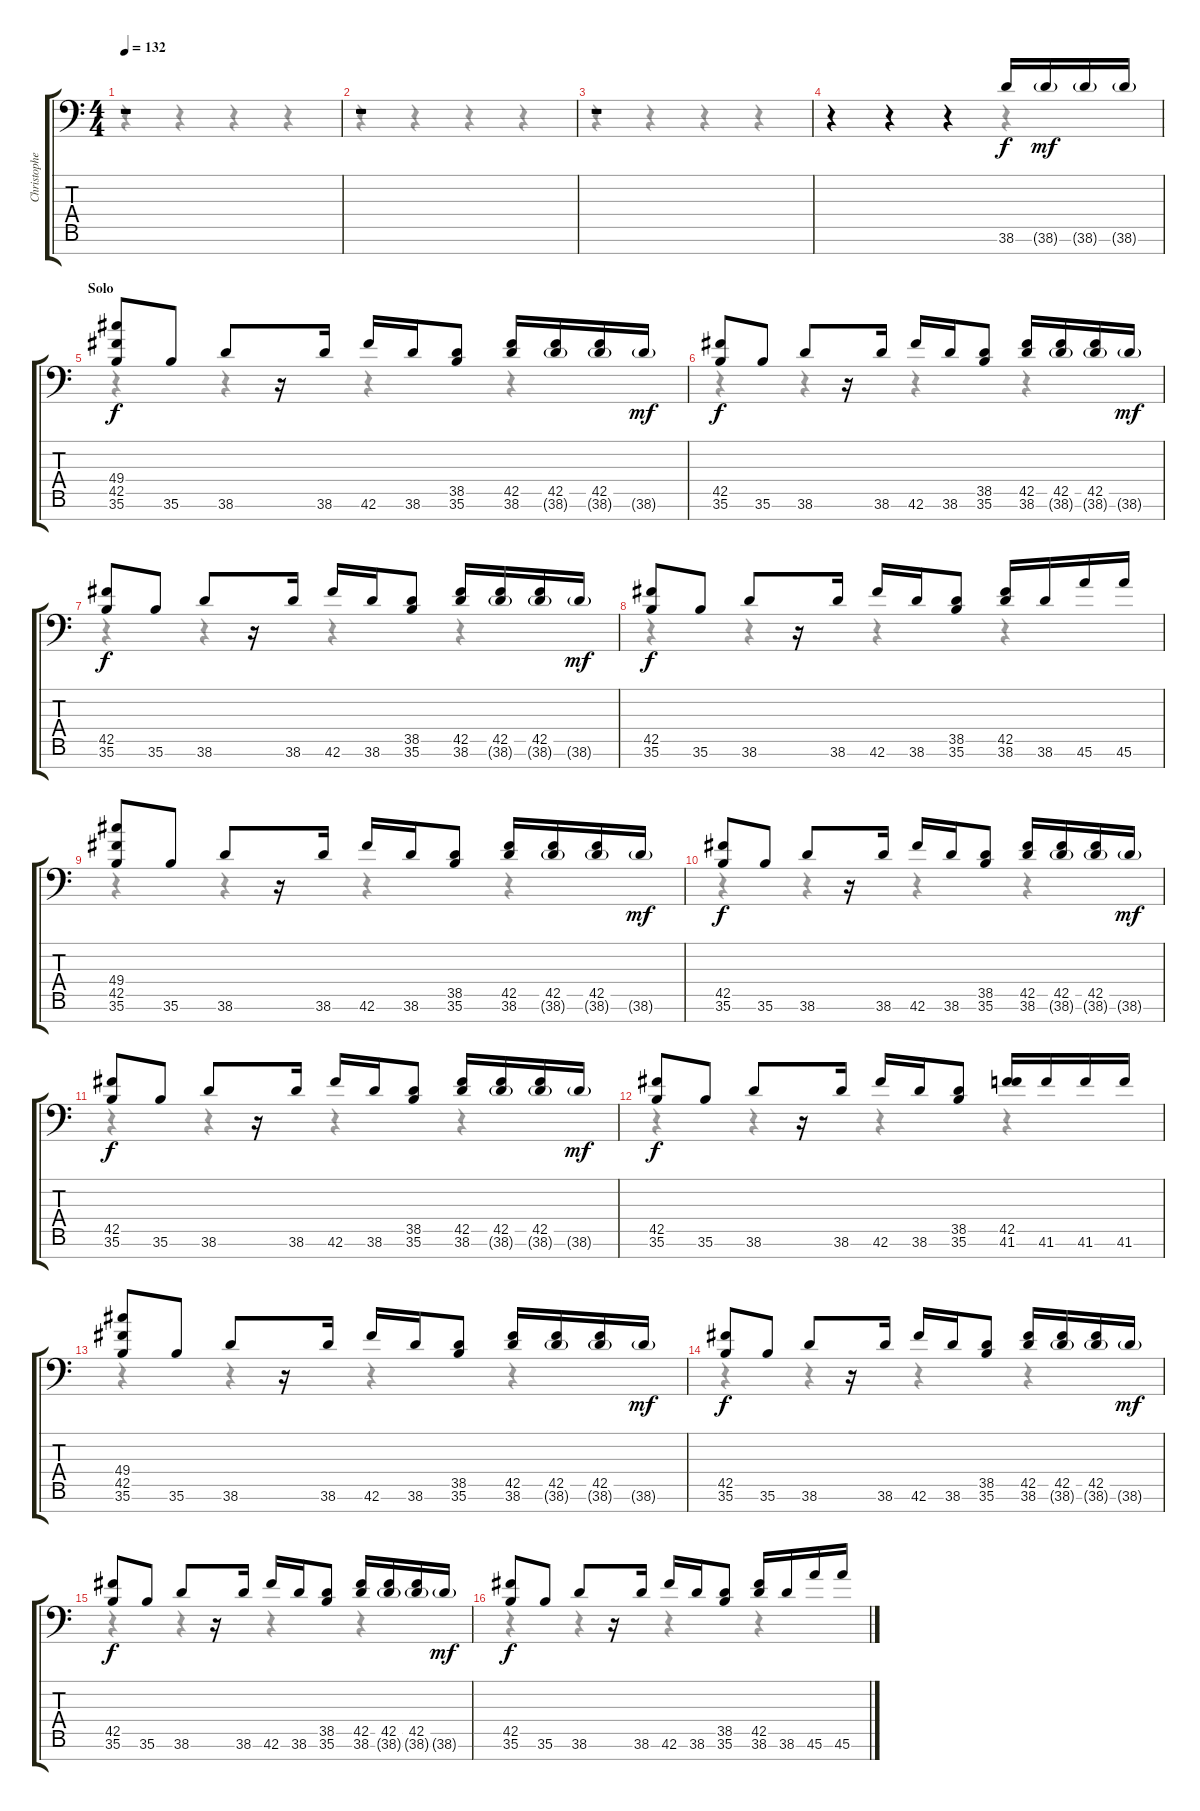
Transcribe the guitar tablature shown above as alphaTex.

\track ("Christopher Guanlao" "Christophe") {instrument acousticgrandpiano}
\staff {score tabs}
\tuning (C-1 C-1 C-1 C-1 C-1 C-1 C-1) {hide}
\voice
\ts (4 4)
\tempo 132
\clef f4
\ks c
r.1{dy f} |
r.1 |
r.1 |
r.4 r.4 r.4 38.6.16 38.6{g}.16{dy mf} 38.6{g}.16 38.6{g}.16 |
\section ("" "Solo")
(49.4 42.5 35.6).8{dy f} 35.6.8 38.6.8 r.16 38.6.16 42.6.16 38.6.16 (38.5 35.6).8 (42.5 38.6).16 (42.5 38.6{g}).16 (42.5 38.6{g}).16 38.6{g}.16{dy mf} |
(42.5 35.6).8{dy f} 35.6.8 38.6.8 r.16 38.6.16 42.6.16 38.6.16 (38.5 35.6).8 (42.5 38.6).16 (42.5 38.6{g}).16 (42.5 38.6{g}).16 38.6{g}.16{dy mf} |
(42.5 35.6).8{dy f} 35.6.8 38.6.8 r.16 38.6.16 42.6.16 38.6.16 (38.5 35.6).8 (42.5 38.6).16 (42.5 38.6{g}).16 (42.5 38.6{g}).16 38.6{g}.16{dy mf} |
(42.5 35.6).8{dy f} 35.6.8 38.6.8 r.16 38.6.16 42.6.16 38.6.16 (38.5 35.6).8 (42.5 38.6).16 38.6.16 45.6.16 45.6.16 |
(49.4 42.5 35.6).8 35.6.8 38.6.8 r.16 38.6.16 42.6.16 38.6.16 (38.5 35.6).8 (42.5 38.6).16 (42.5 38.6{g}).16 (42.5 38.6{g}).16 38.6{g}.16{dy mf} |
(42.5 35.6).8{dy f} 35.6.8 38.6.8 r.16 38.6.16 42.6.16 38.6.16 (38.5 35.6).8 (42.5 38.6).16 (42.5 38.6{g}).16 (42.5 38.6{g}).16 38.6{g}.16{dy mf} |
(42.5 35.6).8{dy f} 35.6.8 38.6.8 r.16 38.6.16 42.6.16 38.6.16 (38.5 35.6).8 (42.5 38.6).16 (42.5 38.6{g}).16 (42.5 38.6{g}).16 38.6{g}.16{dy mf} |
(42.5 35.6).8{dy f} 35.6.8 38.6.8 r.16 38.6.16 42.6.16 38.6.16 (38.5 35.6).8 (42.5 41.6).16 41.6.16 41.6.16 41.6.16 |
(49.4 42.5 35.6).8 35.6.8 38.6.8 r.16 38.6.16 42.6.16 38.6.16 (38.5 35.6).8 (42.5 38.6).16 (42.5 38.6{g}).16 (42.5 38.6{g}).16 38.6{g}.16{dy mf} |
(42.5 35.6).8{dy f} 35.6.8 38.6.8 r.16 38.6.16 42.6.16 38.6.16 (38.5 35.6).8 (42.5 38.6).16 (42.5 38.6{g}).16 (42.5 38.6{g}).16 38.6{g}.16{dy mf} |
(42.5 35.6).8{dy f} 35.6.8 38.6.8 r.16 38.6.16 42.6.16 38.6.16 (38.5 35.6).8 (42.5 38.6).16 (42.5 38.6{g}).16 (42.5 38.6{g}).16 38.6{g}.16{dy mf} |
(42.5 35.6).8{dy f} 35.6.8 38.6.8 r.16 38.6.16 42.6.16 38.6.16 (38.5 35.6).8 (42.5 38.6).16 38.6.16 45.6.16 45.6.16
\voice
\clef f4
\ottava regular
\simile none
\ks c
r.4{dy f} r.4 r.4 r.4 |
r.4 r.4 r.4 r.4 |
r.4 r.4 r.4 r.4 |
r.4 r.4 r.4 r.4 |
r.4 r.4 r.4 r.4 |
r.4 r.4 r.4 r.4 |
r.4 r.4 r.4 r.4 |
r.4 r.4 r.4 r.4 |
r.4 r.4 r.4 r.4 |
r.4 r.4 r.4 r.4 |
r.4 r.4 r.4 r.4 |
r.4 r.4 r.4 r.4 |
r.4 r.4 r.4 r.4 |
r.4 r.4 r.4 r.4 |
r.4 r.4 r.4 r.4 |
r.4 r.4 r.4 r.4
